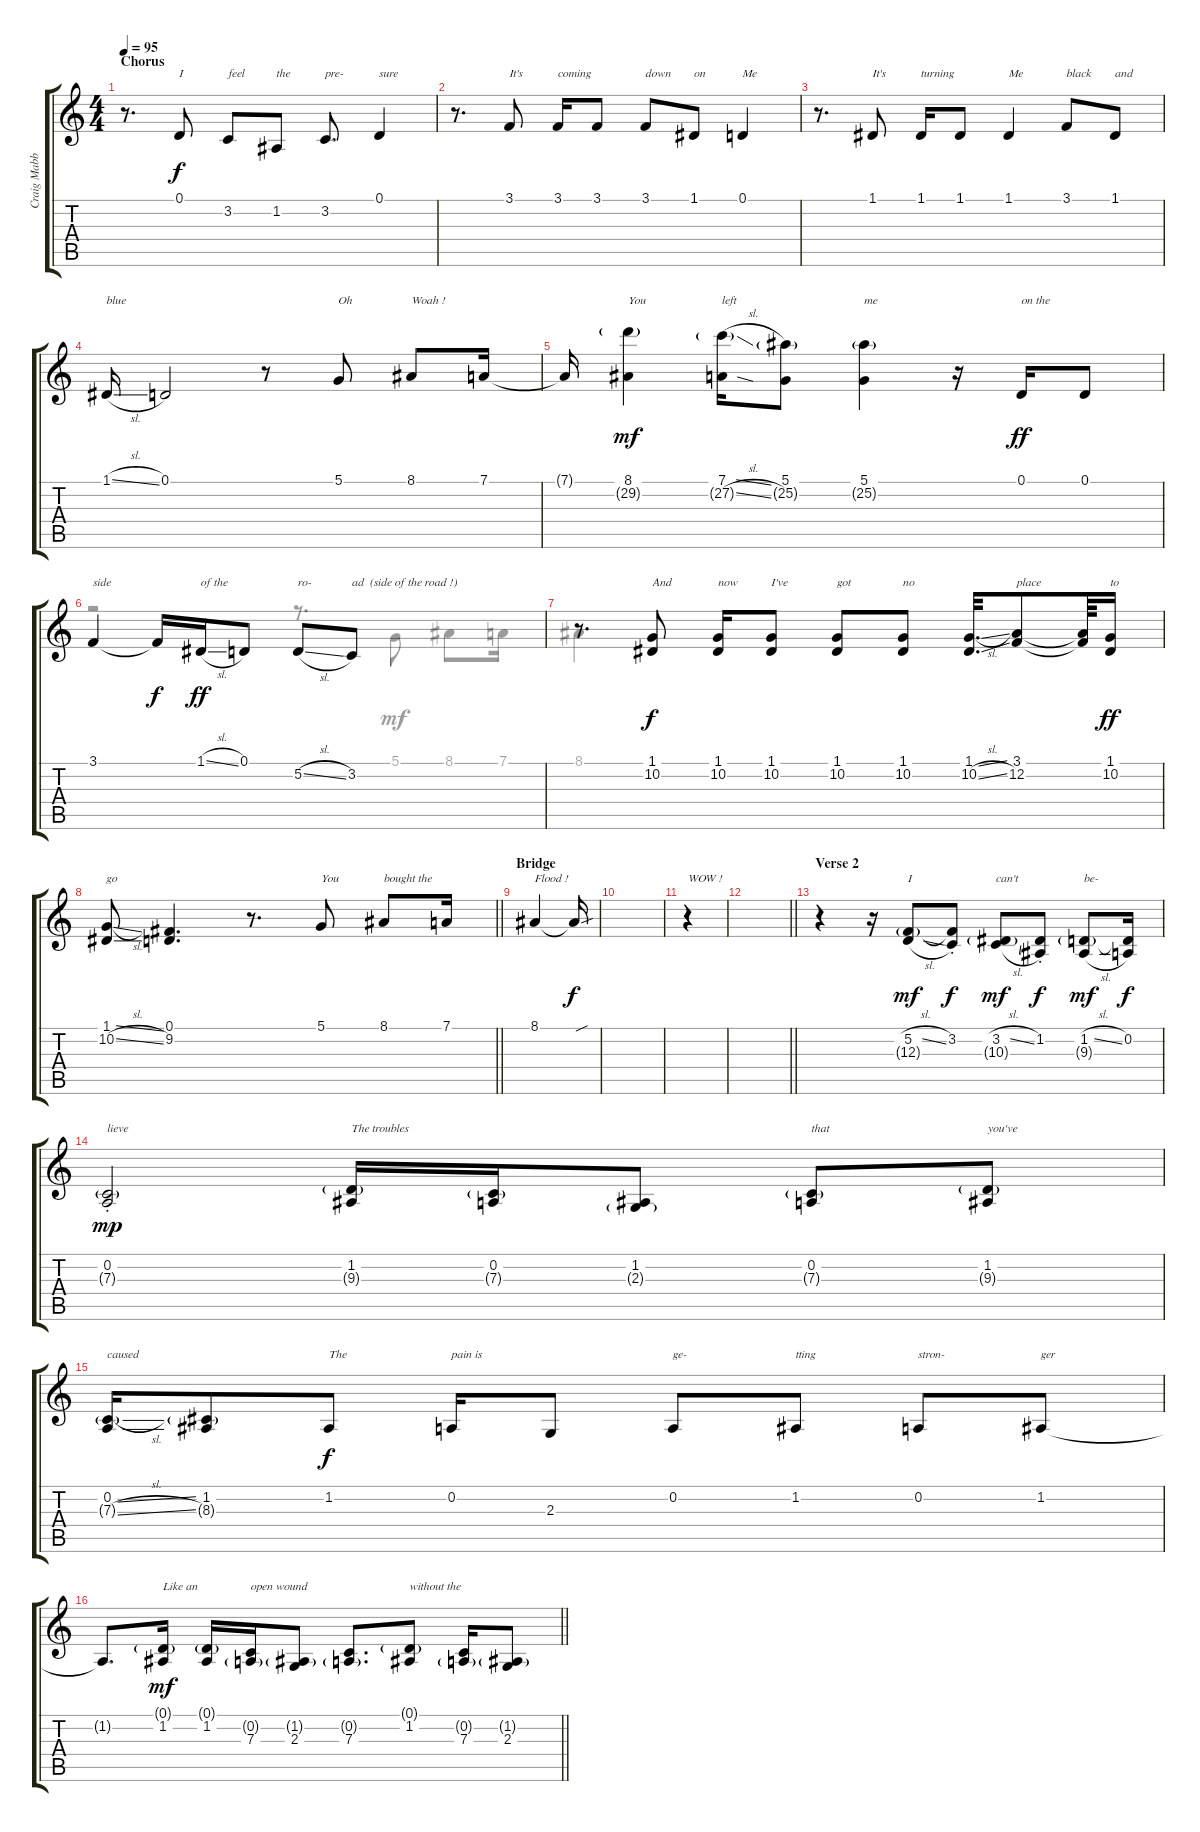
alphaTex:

\track ("Craig Mabbit (Vox)" "Craig Mabb") {instrument harmonica}
\staff {score tabs}
\tuning (D4 A3 F3 C3 G2 C2) {hide}
\voice
\ts (4 4)
\section ("" "Chorus")
\tempo 95
\clef g2
\ks c
r.8{d dy f} 0.1.8{txt "I"} 3.2.8{txt "feel"} 1.2.8{txt "the"} 3.2.8{d txt "pre-"} 0.1.4{txt "sure"} |
r.8{d} 3.1.8{txt "It's "} 3.1.16{txt "coming"} 3.1.8 3.1.8{txt "down"} 1.1.8{txt "on"} 0.1.4{txt "Me"} |
r.8{d} 1.1.8{txt "It's"} 1.1.16{txt "turning"} 1.1.8 1.1.4{txt "Me"} 3.1.8{txt "black"} 1.1.8{txt "and"} |
1.1{sl}.16{txt "blue"} 0.1.2 r.8 5.1.8{txt "Oh"} 8.1.8{txt "Woah !"} 7.1.16 |
7.1{t}.16 (8.1 29.2{g}).4{txt "You" dy mf} (7.1{sl} 27.2{sl g}).16{txt "left"} (5.1 25.2{g}).8 (5.1 25.2{g}).4{txt "me"} r.16 0.1.16{txt "on the" dy ff} 0.1.8 |
3.1.4{txt "side"} 3.1{t}.16{dy f} 1.1{sl}.16{txt "of the" dy ff} 0.1.8 5.2{sl}.8{txt "ro-"} 3.2.8{txt "ad  (side of the road !)"} |
r.8{d} (1.1 10.2).8{txt "And" dy f} (1.1 10.2).16{txt "now"} (1.1 10.2).8{txt "I've"} (1.1 10.2).8{txt "got"} (1.1 10.2).8{txt "no"} (1.1{sl} 10.2{sl}).32{d} (3.1 12.2).8{txt "place"} (3.1{t} 12.2{t}).64 (1.1 10.2).16{txt "to" dy ff} |
\barLineRight lightlight
(1.1{sl} 10.2{sl}).8{txt "go"} (0.1 9.2).4{d} r.8{d} 5.1.8{txt "You"} 8.1.8{txt "bought the"} 7.1.16 |
\section ("" "Bridge")
8.1.4{txt "Flood !"} 8.1{sou t}.16{dy f} |
|
r.4{txt "WOW !"} |
\barLineRight lightlight
|
\section ("" "Verse 2")
r.4 r.16 (5.2{sl} 12.3{g}).8{txt "I" dy mf} (3.2{st} 12.3{t}).8{dy f} (3.2{sl} 10.3{g}).8{txt "can't" dy mf} (1.2{st} 10.3{t}).8{dy f} (1.2{sl} 9.3{g}).8{txt "be-" dy mf} (0.2 9.3{t}).16{dy f} |
(0.2{st} 7.3{g}).2{txt "lieve" dy mp} (1.2 9.3{g}).16{txt "The troubles"} (0.2 7.3{g}).16 (1.2 2.3{g}).8 (0.2 7.3{g}).8{txt "that"} (1.2 9.3{g}).8{txt "you've"} |
(0.2{sl} 7.3{sl g}).16{txt "caused"} (1.2 8.3{g}).8 1.2.8{txt "The" dy f} 0.2.16{txt "pain is"} 2.3.8 0.2.8{txt "ge-"} 1.2.8{txt "tting"} 0.2.8{txt "stron-"} 1.2.8{txt "ger"} |
\barLineRight lightlight
1.2{t}.8{d} (0.1{g} 1.2).16{txt "Like an" dy mf} (0.1{g} 1.2).16 (0.2{g} 7.3).16{txt "open wound"} (1.2{g} 2.3).8 (0.2{g} 7.3).8{d} (0.1{g} 1.2).8{txt "without the"} (0.2{g} 7.3).16 (1.2{g} 2.3).8
\voice
\clef g2
\ottava regular
\simile none
\ks c
|
|
|
|
|
r.2 r.8{d} 5.1.8 8.1.8 7.1.16 |
8.1.4 |
\barLineRight lightlight
|
|
|
|
\barLineRight lightlight
|
|
|
|
\barLineRight lightlight
